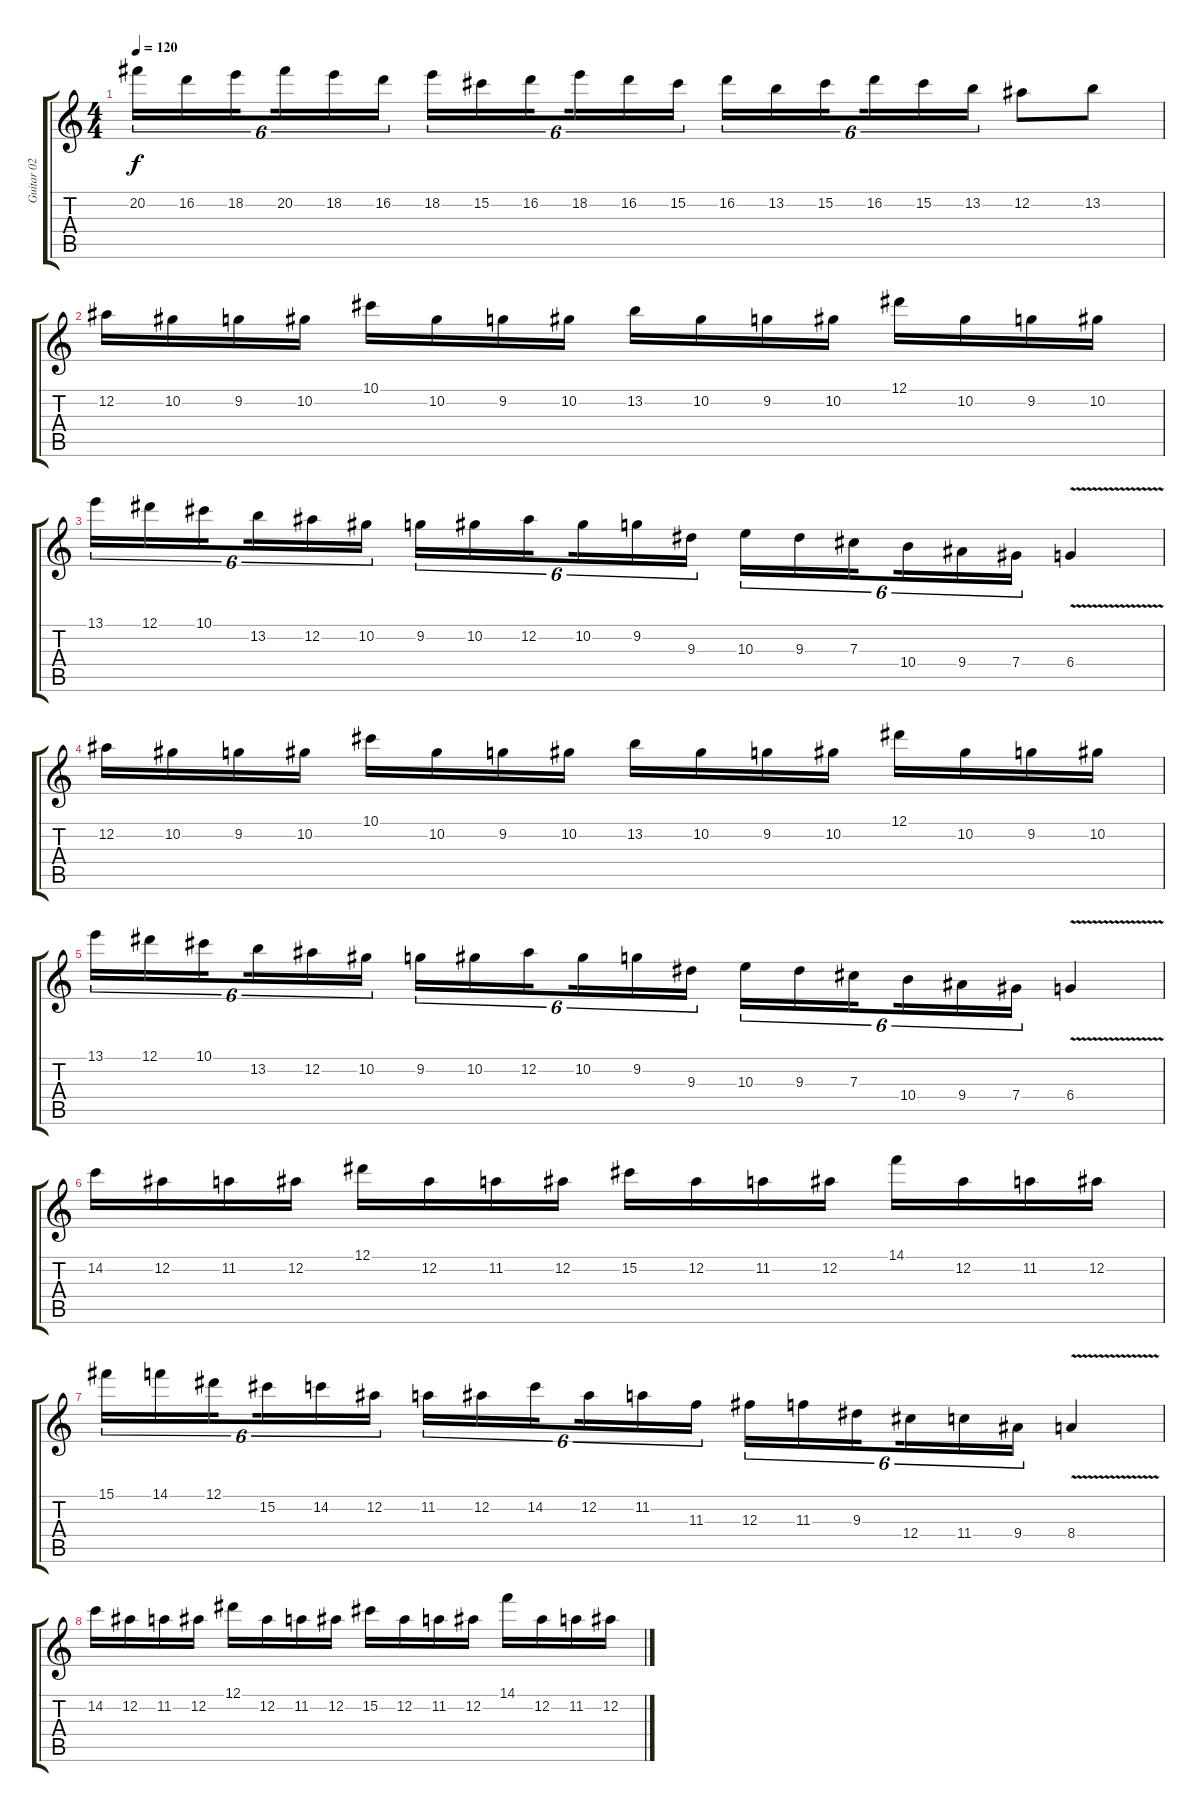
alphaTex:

\track ("Guitar 02" "Guitar 02") {instrument overdrivenguitar}
\staff {score tabs}
\tuning (Eb4 Bb3 Gb3 Db3 Ab2 Eb2) {hide}
\ts (4 4)
\tempo 120
\clef g2
\ks c
20.2.16{tu (6 4) dy f} 16.2.16{tu (6 4)} 18.2.16{tu (6 4) beam splitsecondary} 20.2.16{tu (6 4)} 18.2.16{tu (6 4)} 16.2.16{tu (6 4)} 18.2.16{tu (6 4)} 15.2.16{tu (6 4)} 16.2.16{tu (6 4) beam splitsecondary} 18.2.16{tu (6 4)} 16.2.16{tu (6 4)} 15.2.16{tu (6 4)} 16.2.16{tu (6 4)} 13.2.16{tu (6 4)} 15.2.16{tu (6 4) beam splitsecondary} 16.2.16{tu (6 4)} 15.2.16{tu (6 4)} 13.2.16{tu (6 4)} 12.2.8 13.2.8 |
12.2.16{volume 16 balance 2} 10.2.16 9.2.16 10.2.16 10.1.16 10.2.16 9.2.16 10.2.16 13.2.16 10.2.16 9.2.16 10.2.16 12.1.16 10.2.16 9.2.16 10.2.16 |
13.1.16{tu (6 4)} 12.1.16{tu (6 4)} 10.1.16{tu (6 4) beam splitsecondary} 13.2.16{tu (6 4)} 12.2.16{tu (6 4)} 10.2.16{tu (6 4)} 9.2.16{tu (6 4)} 10.2.16{tu (6 4)} 12.2.16{tu (6 4) beam splitsecondary} 10.2.16{tu (6 4)} 9.2.16{tu (6 4)} 9.3.16{tu (6 4)} 10.3.16{tu (6 4)} 9.3.16{tu (6 4)} 7.3.16{tu (6 4) beam splitsecondary} 10.4.16{tu (6 4)} 9.4.16{tu (6 4)} 7.4.16{tu (6 4)} 6.4{v}.4 |
12.2.16 10.2.16 9.2.16 10.2.16 10.1.16 10.2.16 9.2.16 10.2.16 13.2.16 10.2.16 9.2.16 10.2.16 12.1.16 10.2.16 9.2.16 10.2.16 |
13.1.16{tu (6 4)} 12.1.16{tu (6 4)} 10.1.16{tu (6 4) beam splitsecondary} 13.2.16{tu (6 4)} 12.2.16{tu (6 4)} 10.2.16{tu (6 4)} 9.2.16{tu (6 4)} 10.2.16{tu (6 4)} 12.2.16{tu (6 4) beam splitsecondary} 10.2.16{tu (6 4)} 9.2.16{tu (6 4)} 9.3.16{tu (6 4)} 10.3.16{tu (6 4)} 9.3.16{tu (6 4)} 7.3.16{tu (6 4) beam splitsecondary} 10.4.16{tu (6 4)} 9.4.16{tu (6 4)} 7.4.16{tu (6 4)} 6.4{v}.4 |
14.2.16{volume 16 balance 2} 12.2.16 11.2.16 12.2.16 12.1.16 12.2.16 11.2.16 12.2.16 15.2.16 12.2.16 11.2.16 12.2.16 14.1.16 12.2.16 11.2.16 12.2.16 |
15.1.16{tu (6 4)} 14.1.16{tu (6 4)} 12.1.16{tu (6 4) beam splitsecondary} 15.2.16{tu (6 4)} 14.2.16{tu (6 4)} 12.2.16{tu (6 4)} 11.2.16{tu (6 4)} 12.2.16{tu (6 4)} 14.2.16{tu (6 4) beam splitsecondary} 12.2.16{tu (6 4)} 11.2.16{tu (6 4)} 11.3.16{tu (6 4)} 12.3.16{tu (6 4)} 11.3.16{tu (6 4)} 9.3.16{tu (6 4) beam splitsecondary} 12.4.16{tu (6 4)} 11.4.16{tu (6 4)} 9.4.16{tu (6 4)} 8.4{v}.4 |
14.2.16 12.2.16 11.2.16 12.2.16 12.1.16 12.2.16 11.2.16 12.2.16 15.2.16 12.2.16 11.2.16 12.2.16 14.1.16 12.2.16 11.2.16 12.2.16
